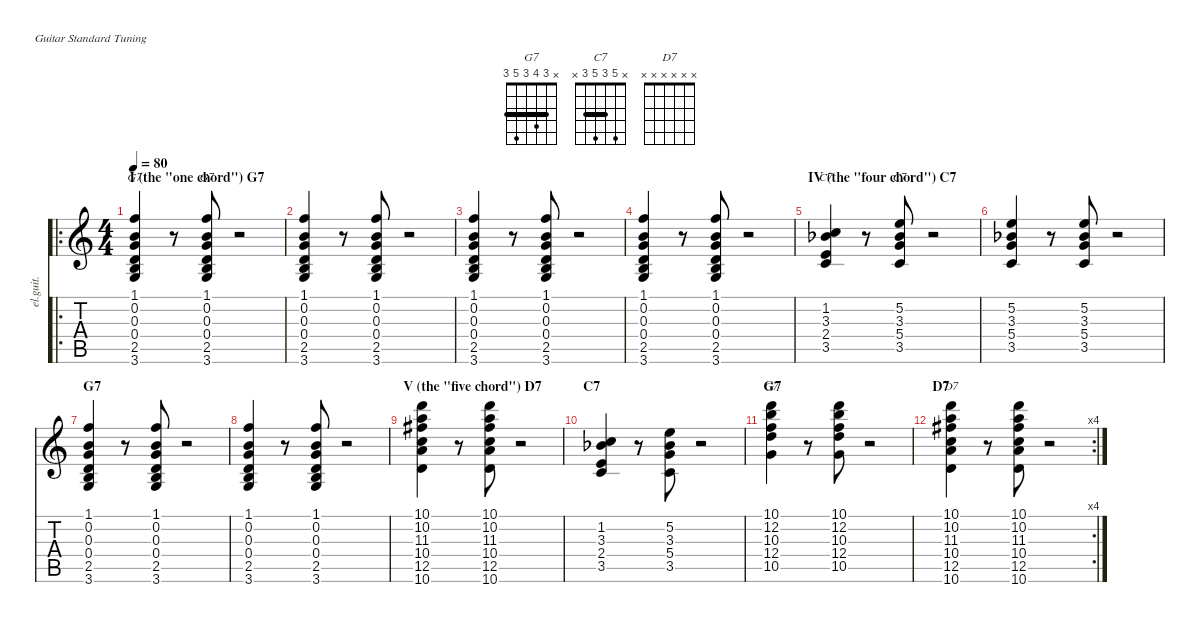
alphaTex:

\defaultSystemsLayout 4
\hideDynamics
\bracketExtendMode nobrackets
\track ("Chords" "el.guit.") {instrument electricguitarclean}
\staff {score tabs}
\tuning (E4 B3 G3 D3 A2 E2)
\chord ("G7" 1 0 0 0 2 3)
\chord ("C7" x 1 3 2 3 x)
\chord ("C7" x 5 3 5 3 x) {showfingering false barre 3}
\chord ("G7" x 3 4 3 5 3) {showfingering false barre (3 3)}
\chord ("D7" x x x x x x)
\ro
\ts (4 4)
\section ("" "I (the \"one chord\") G7")
\tempo 80
\clef g2
\ks c
(3.6 2.5 0.4 0.3 0.2 1.1).4{ch "G7" dy mf instrument electricguitarclean} r.8 (3.6 2.5 0.4 0.3 0.2 1.1).8{ch "G7"} r.2 |
(3.6 2.5 0.4 0.3 0.2 1.1).4 r.8 (3.6 2.5 0.4 0.3 0.2 1.1).8 r.2 |
(3.6 2.5 0.4 0.3 0.2 1.1).4 r.8 (3.6 2.5 0.4 0.3 0.2 1.1).8 r.2 |
(3.6 2.5 0.4 0.3 0.2 1.1).4 r.8 (3.6 2.5 0.4 0.3 0.2 1.1).8 r.2 |
\section ("" "IV (the \"four chord\") C7")
(3.5 2.4 3.3{acc b} 1.2).4{ch "C7"} r.8 (3.5 5.4 3.3{acc b} 5.2).8{ch "C7"} r.2 |
(3.5 5.4 3.3{acc b} 5.2).4 r.8 (3.5 5.4 3.3{acc b} 5.2).8 r.2 |
\section ("" "G7")
(3.6 2.5 0.4 0.3 0.2 1.1).4 r.8 (3.6 2.5 0.4 0.3 0.2 1.1).8 r.2 |
(3.6 2.5 0.4 0.3 0.2 1.1).4 r.8 (3.6 2.5 0.4 0.3 0.2 1.1).8 r.2 |
\section ("" "V (the \"five chord\") D7")
(10.6 12.5 10.4 11.3{acc #} 10.2 10.1).4{beam Down} r.8{beam Down} (10.6 12.5 10.4 11.3{acc #} 10.2 10.1).8{beam Down} r.2{beam Down} |
\section ("" "C7")
(3.5 2.4 3.3{acc b} 1.2).4{beam Up} r.8{beam Down} (3.5 5.4 3.3{acc b} 5.2).8{beam Up} r.2{beam Down} |
\section ("" "G7")
(10.5 12.4 10.3 12.2 10.1).4{ch "G7" beam Down} r.8{beam Down} (10.5 12.4 10.3 12.2 10.1).8{beam Down} r.2{beam Down} |
\rc 4
\section ("" "D7")
(10.6 12.5 10.4 11.3{acc #} 10.2 10.1).4{ch "D7" beam Down} r.8{beam Down} (10.6 12.5 10.4 11.3{acc #} 10.2 10.1).8{beam Down} r.2{beam Down}
